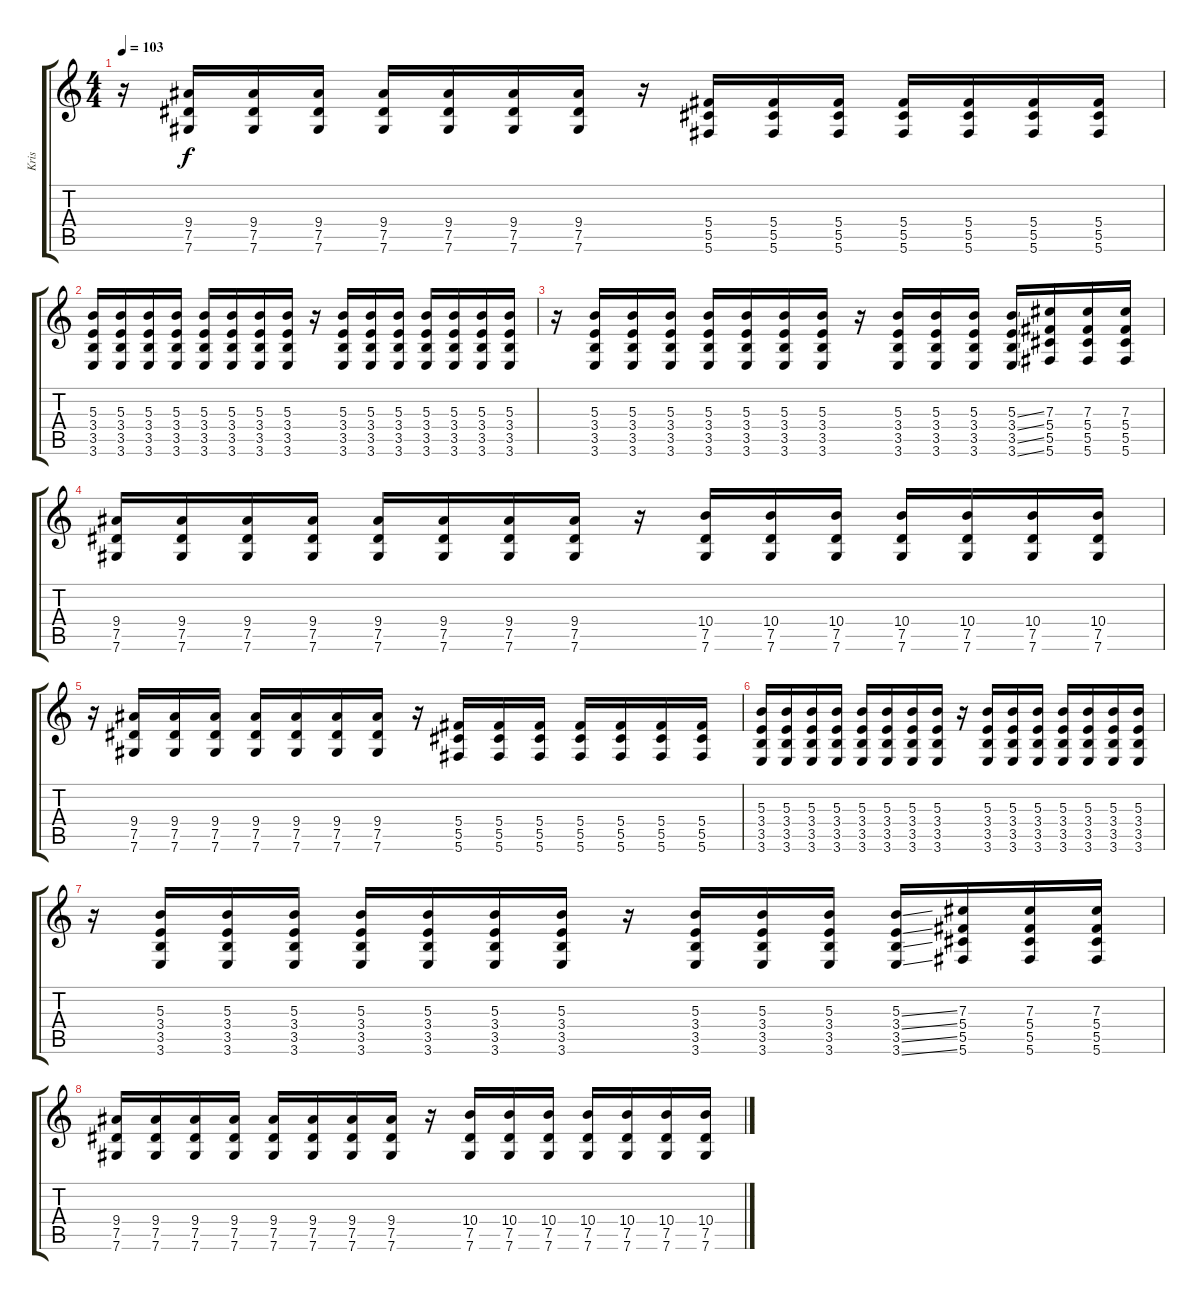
\track ("Kris" "Kris") {instrument distortionguitar}
\staff {score tabs}
\tuning (Eb4 Bb3 Gb3 Db3 Ab2 Db2) {hide}
\ts (4 4)
\tempo 103
\clef g2
\ks c
r.16{dy f} (9.4 7.5 7.6).16 (9.4 7.5 7.6).16 (9.4 7.5 7.6).16 (9.4 7.5 7.6).16 (9.4 7.5 7.6).16 (9.4 7.5 7.6).16 (9.4 7.5 7.6).16 r.16 (5.4 5.5 5.6).16 (5.4 5.5 5.6).16 (5.4 5.5 5.6).16 (5.4 5.5 5.6).16 (5.4 5.5 5.6).16 (5.4 5.5 5.6).16 (5.4 5.5 5.6).16 |
(5.3 3.4 3.5 3.6).16{instrument distortionguitar} (5.3 3.4 3.5 3.6).16 (5.3 3.4 3.5 3.6).16 (5.3 3.4 3.5 3.6).16 (5.3 3.4 3.5 3.6).16 (5.3 3.4 3.5 3.6).16 (5.3 3.4 3.5 3.6).16 (5.3 3.4 3.5 3.6).16 r.16 (5.3 3.4 3.5 3.6).16 (5.3 3.4 3.5 3.6).16 (5.3 3.4 3.5 3.6).16 (5.3 3.4 3.5 3.6).16 (5.3 3.4 3.5 3.6).16 (5.3 3.4 3.5 3.6).16 (5.3 3.4 3.5 3.6).16 |
r.16 (5.3 3.4 3.5 3.6).16 (5.3 3.4 3.5 3.6).16 (5.3 3.4 3.5 3.6).16 (5.3 3.4 3.5 3.6).16 (5.3 3.4 3.5 3.6).16 (5.3 3.4 3.5 3.6).16 (5.3 3.4 3.5 3.6).16 r.16 (5.3 3.4 3.5 3.6).16 (5.3 3.4 3.5 3.6).16 (5.3 3.4 3.5 3.6).16 (5.3{ss} 3.4{ss} 3.5{ss} 3.6{ss}).16 (7.3 5.4 5.5 5.6).16 (7.3 5.4 5.5 5.6).16 (7.3 5.4 5.5 5.6).16 |
(9.4 7.5 7.6).16 (9.4 7.5 7.6).16 (9.4 7.5 7.6).16 (9.4 7.5 7.6).16 (9.4 7.5 7.6).16 (9.4 7.5 7.6).16 (9.4 7.5 7.6).16 (9.4 7.5 7.6).16 r.16 (10.4 7.5 7.6).16 (10.4 7.5 7.6).16 (10.4 7.5 7.6).16 (10.4 7.5 7.6).16 (10.4 7.5 7.6).16 (10.4 7.5 7.6).16 (10.4 7.5 7.6).16 |
r.16 (9.4 7.5 7.6).16 (9.4 7.5 7.6).16 (9.4 7.5 7.6).16 (9.4 7.5 7.6).16 (9.4 7.5 7.6).16 (9.4 7.5 7.6).16 (9.4 7.5 7.6).16 r.16 (5.4 5.5 5.6).16 (5.4 5.5 5.6).16 (5.4 5.5 5.6).16 (5.4 5.5 5.6).16 (5.4 5.5 5.6).16 (5.4 5.5 5.6).16 (5.4 5.5 5.6).16 |
(5.3 3.4 3.5 3.6).16{instrument distortionguitar} (5.3 3.4 3.5 3.6).16 (5.3 3.4 3.5 3.6).16 (5.3 3.4 3.5 3.6).16 (5.3 3.4 3.5 3.6).16 (5.3 3.4 3.5 3.6).16 (5.3 3.4 3.5 3.6).16 (5.3 3.4 3.5 3.6).16 r.16 (5.3 3.4 3.5 3.6).16 (5.3 3.4 3.5 3.6).16 (5.3 3.4 3.5 3.6).16 (5.3 3.4 3.5 3.6).16 (5.3 3.4 3.5 3.6).16 (5.3 3.4 3.5 3.6).16 (5.3 3.4 3.5 3.6).16 |
r.16 (5.3 3.4 3.5 3.6).16 (5.3 3.4 3.5 3.6).16 (5.3 3.4 3.5 3.6).16 (5.3 3.4 3.5 3.6).16 (5.3 3.4 3.5 3.6).16 (5.3 3.4 3.5 3.6).16 (5.3 3.4 3.5 3.6).16 r.16 (5.3 3.4 3.5 3.6).16 (5.3 3.4 3.5 3.6).16 (5.3 3.4 3.5 3.6).16 (5.3{ss} 3.4{ss} 3.5{ss} 3.6{ss}).16 (7.3 5.4 5.5 5.6).16 (7.3 5.4 5.5 5.6).16 (7.3 5.4 5.5 5.6).16 |
(9.4 7.5 7.6).16 (9.4 7.5 7.6).16 (9.4 7.5 7.6).16 (9.4 7.5 7.6).16 (9.4 7.5 7.6).16 (9.4 7.5 7.6).16 (9.4 7.5 7.6).16 (9.4 7.5 7.6).16 r.16 (10.4 7.5 7.6).16 (10.4 7.5 7.6).16 (10.4 7.5 7.6).16 (10.4 7.5 7.6).16 (10.4 7.5 7.6).16 (10.4 7.5 7.6).16 (10.4 7.5 7.6).16
